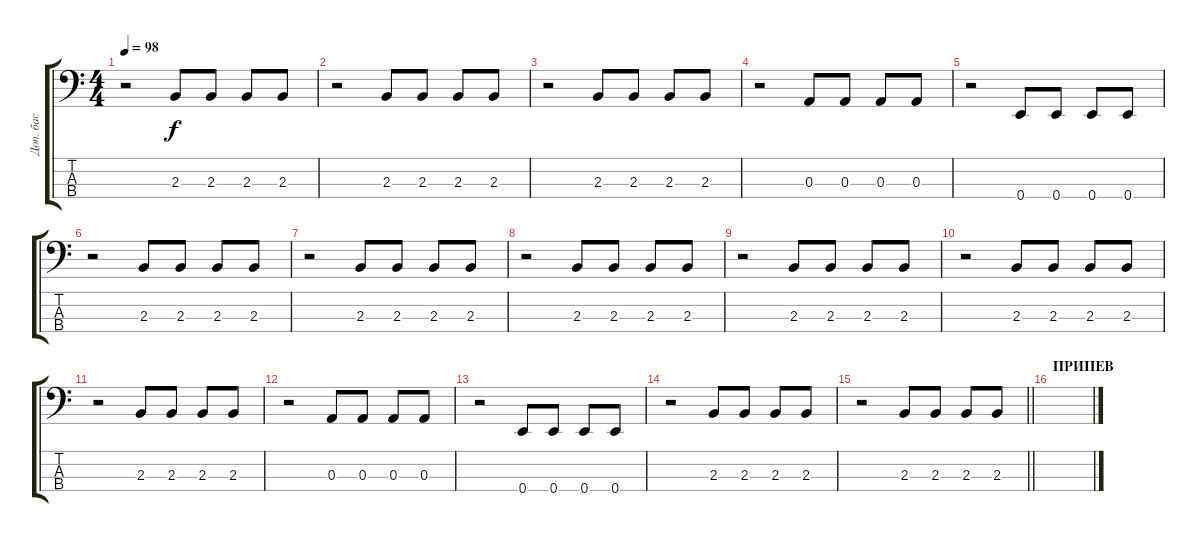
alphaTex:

\track ("Доп. бас" "Доп. бас") {instrument synthbass1}
\staff {score tabs}
\tuning (G2 D2 A1 E1) {hide}
\ts (4 4)
\tempo 98
\clef f4
\ks c
r.2{dy f} 2.3.8 2.3.8 2.3.8 2.3.8 |
r.2 2.3.8 2.3.8 2.3.8 2.3.8 |
r.2 2.3.8 2.3.8 2.3.8 2.3.8 |
r.2 0.3.8 0.3.8 0.3.8 0.3.8 |
r.2 0.4.8 0.4.8 0.4.8 0.4.8 |
r.2 2.3.8 2.3.8 2.3.8 2.3.8 |
r.2 2.3.8 2.3.8 2.3.8 2.3.8 |
r.2 2.3.8 2.3.8 2.3.8 2.3.8 |
r.2 2.3.8 2.3.8 2.3.8 2.3.8 |
r.2 2.3.8 2.3.8 2.3.8 2.3.8 |
r.2 2.3.8 2.3.8 2.3.8 2.3.8 |
r.2 0.3.8 0.3.8 0.3.8 0.3.8 |
r.2 0.4.8 0.4.8 0.4.8 0.4.8 |
r.2 2.3.8 2.3.8 2.3.8 2.3.8 |
\barLineRight lightlight
r.2 2.3.8 2.3.8 2.3.8 2.3.8 |
\section ("" "ПРИПЕВ")
